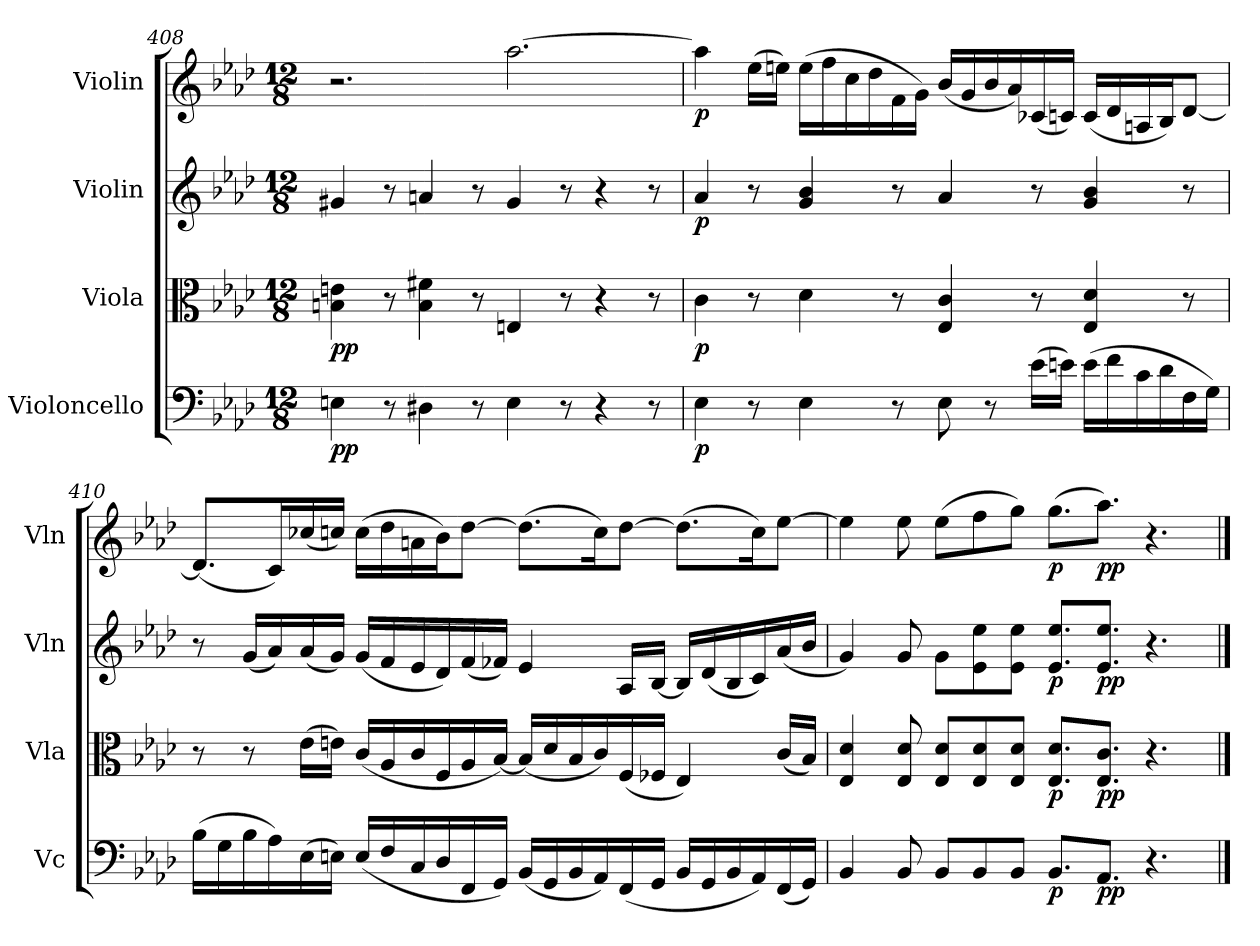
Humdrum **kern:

**kern	**dynam	**kern	**dynam	**kern	**dynam	**kern	**dynam
*part4	*part4	*part3	*part3	*part2	*part2	*part1	*part1
*staff4	*staff4	*staff3	*staff3	*staff2	*staff2	*staff1	*staff1
*I"Violoncello	*	*I"Viola	*	*I"Violin	*	*I"Violin	*
*I'Vc	*	*I'Vla	*	*I'Vln	*	*I'Vln	*
*clefF4	*	*clefC3	*	*clefG2	*	*clefG2	*
*k[b-e-a-d-]	*	*k[b-e-a-d-]	*	*k[b-e-a-d-]	*	*k[b-e-a-d-]	*
*M12/8	*	*M12/8	*	*M12/8	*	*M12/8	*
=408	=408	=408	=408	=408	=408	=408	=408
4En	pp	4Bn 4en	pp	4g#X	.	2.r	.
8r	.	8r	.	8r	.	.	.
4D#X	.	4B 4f#X	.	4an	.	.	.
8r	.	8r	.	8r	.	.	.
4E	.	4En	.	4g#	.	[2.aa-	.
8r	.	8r	.	8r	.	.	.
4r	.	4r	.	4r	.	.	.
8r	.	8r	.	8r	.	.	.
=409	=409	=409	=409	=409	=409	=409	=409
4E-	p	4c	p	4a-	p	4aa-]	p
8r	.	8r	.	8r	.	(16ee-\LL	.
.	.	.	.	.	.	16een\JJ)	.
4E-	.	4d-	.	4g 4b-	.	(16ee\LL	.
.	.	.	.	.	.	16ff\	.
.	.	.	.	.	.	16cc\	.
.	.	.	.	.	.	16dd-\	.
8r	.	8r	.	8r	.	16f\	.
.	.	.	.	.	.	16g\JJ)	.
8E-	.	4E- 4c	.	4a-	.	(16b-/LL	.
.	.	.	.	.	.	16g/	.
8r	.	.	.	.	.	16b-/	.
.	.	.	.	.	.	16a-/)	.
(16e-\LL	.	8r	.	8r	.	(16c-X/	.
16en\JJ)	.	.	.	.	.	16cn/JJ)	.
(16e\LL	.	4E- 4d-	.	4g 4b-	.	(16c/LL	.
16f\	.	.	.	.	.	16d-/	.
16c\	.	.	.	.	.	16An/	.
16d-\	.	.	.	.	.	16B-/J)	.
16F\	.	8r	.	8r	.	[8d-/J	.
16G\JJ)	.	.	.	.	.	.	.
=410	=410	=410	=410	=410	=410	=410	=410
(16B-\LL	.	8r	.	8r	.	(8.d-/L]	.
16G\	.	.	.	.	.	.	.
16B-\	.	8r	.	(16g/LL	.	.	.
16A-\)	.	.	.	16a-/)	.	16c/L)	.
(16E-\	.	(16e-\LL	.	(16a-/	.	(16cc-X/	.
16En\JJ)	.	16en\JJ)	.	16g/JJ)	.	16ccn/JJ)	.
(16E/LL	.	(16c/LL	.	(16g/LL	.	(16cc\LL	.
16F/	.	16A-/	.	16f/	.	16dd-\	.
16C/	.	16c/	.	16e-/	.	16an\	.
16D-/	.	16F/	.	16d-/)	.	16b-\J)	.
16FF/	.	16A-/	.	(16f/	.	[8dd-\J	.
16GG/JJ)	.	[16B-/JJ)	.	16f-X/JJ)	.	.	.
(16BB-/LL	.	(16B-/LL]	.	4e-	.	(8.dd-\L]	.
16GG/	.	16d-/	.	.	.	.	.
16BB-/	.	16B-/	.	.	.	.	.
16AA-/)	.	16c/)	.	.	.	16cc\K)	.
(16FF/	.	(16F/	.	16A-/LL	.	[8dd-\J	.
16GG/JJ	.	16F-X/JJ	.	[16B-/JJ	.	.	.
16BB-/LL	.	4E-)	.	16B-/LL]	.	(8.dd-\L]	.
16GG/	.	.	.	(16d-/	.	.	.
16BB-/	.	.	.	16B-/	.	.	.
16AA-/)	.	.	.	16c/)	.	16cc\K)	.
(16FF/	.	(16c/LL	.	(16a-/	.	[8ee-\J	.
16GG/JJ)	.	16B-/JJ)	.	16b-/JJ	.	.	.
=411	=411	=411	=411	=411	=411	=411	=411
4BB-	.	4E- 4d-	.	4g)	.	4ee-]	.
8BB-	.	8E- 8d-	.	8g	.	8ee-	.
8BB-/L	.	8E-/ 8d-/L	.	8g\L	.	(8ee-\L	.
8BB-/	.	8E-/ 8d-/	.	8e-\ 8ee-\	.	8ff\	.
8BB-/J	.	8E-/ 8d-/J	.	8e-\ 8ee-\J	.	8gg\J)	.
8.BB-/L	p	8.E-/ 8.d-/L	p	8.e-/ 8.ee-/L	p	(8.gg\L	p
8.AA-/J	pp	8.E-/ 8.c/J	pp	8.e-/ 8.ee-/J	pp	8.aa-\J)	pp
4.r	.	4.r	.	4.r	.	4.r	.
==	==	==	==	==	==	==	==
*-	*-	*-	*-	*-	*-	*-	*-
